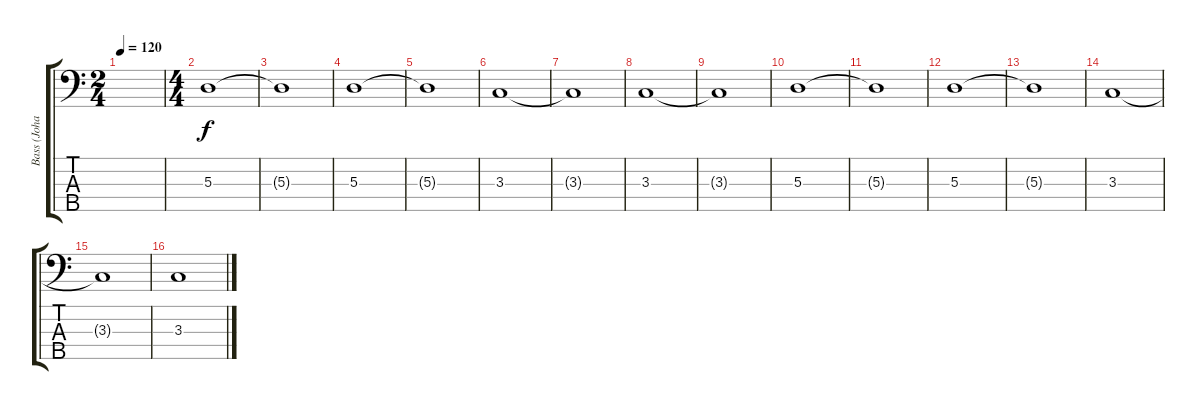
\track ("Bass (Johan Niemann)" "Bass (Joha") {instrument electricbassfinger}
\staff {score tabs}
\tuning (G2 D2 A1 E1 B0) {hide}
\ts (2 4)
\tempo 120
\clef f4
\ks c
|
\ts (4 4)
5.3.1 |
5.3{t}.1 |
5.3.1 |
5.3{t}.1 |
3.3.1 |
3.3{t}.1 |
3.3.1 |
3.3{t}.1 |
5.3.1 |
5.3{t}.1 |
5.3.1 |
5.3{t}.1 |
3.3.1 |
3.3{t}.1 |
3.3.1
